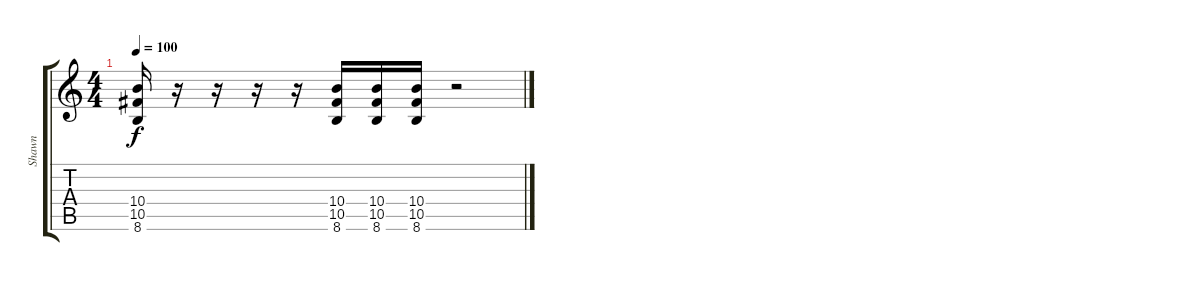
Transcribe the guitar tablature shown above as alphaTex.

\track ("Shawn" "Shawn") {instrument overdrivenguitar}
\staff {score tabs}
\tuning (Eb4 Bb3 Gb3 Db3 Ab2 Eb2) {hide}
\ts (4 4)
\tempo 100
\clef g2
\ks c
(10.4 10.5 8.6).16{dy f} r.16 r.16 r.16 r.16 (10.4 10.5 8.6).16 (10.4 10.5 8.6).16 (10.4 10.5 8.6).16 r.2
